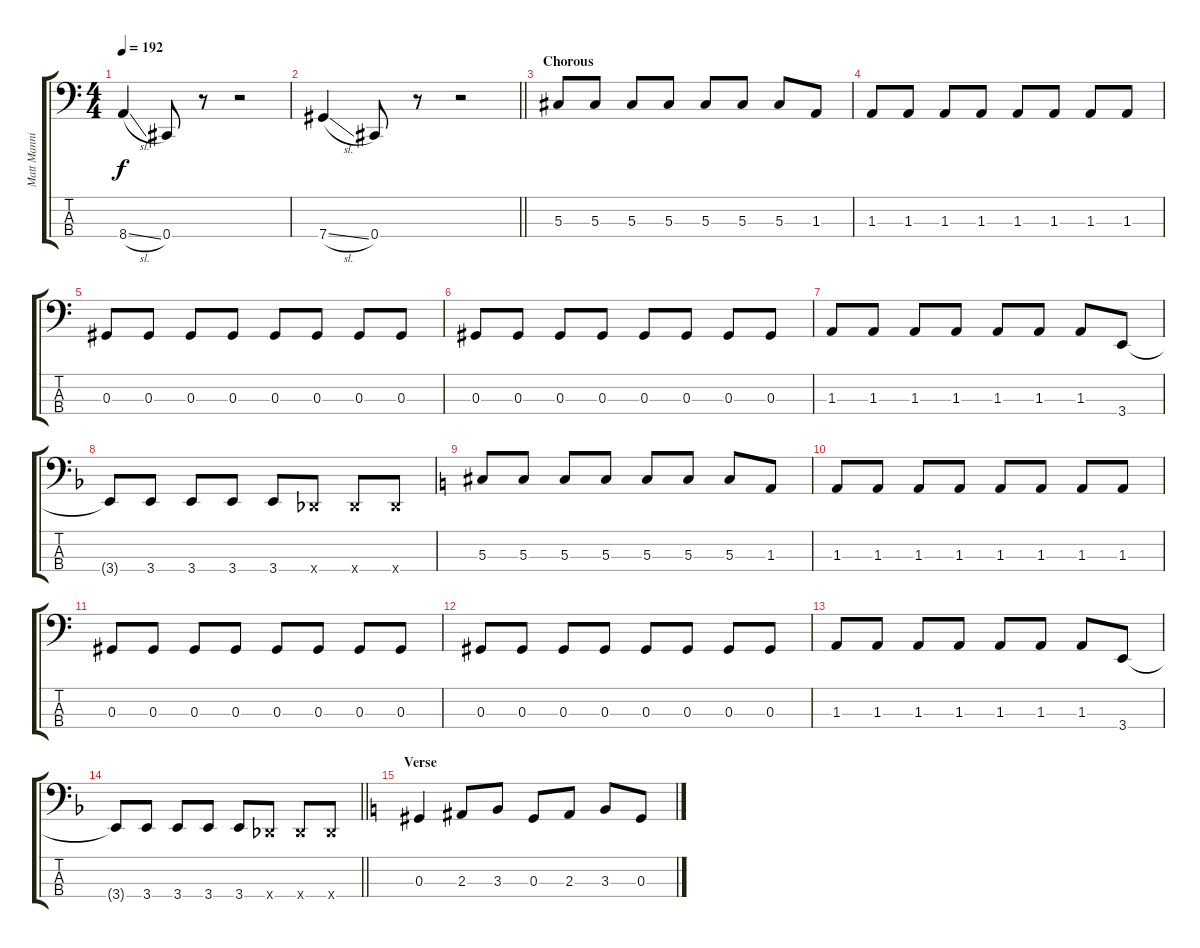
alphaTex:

\track ("Matt Manning" "Matt Manni") {instrument electricbasspick}
\staff {score tabs}
\tuning (Gb2 Db2 Ab1 Db1) {hide}
\ts (4 4)
\tempo 192
\clef f4
\ks c
8.4{sl}.4{dy f} 0.4.8 r.8 r.2 |
\barLineRight lightlight
7.4{sl}.4 0.4.8 r.8 r.2 |
\section ("" " Chorous")
5.3.8 5.3.8 5.3.8 5.3.8 5.3.8 5.3.8 5.3.8 1.3.8 |
1.3.8 1.3.8 1.3.8 1.3.8 1.3.8 1.3.8 1.3.8 1.3.8 |
0.3.8 0.3.8 0.3.8 0.3.8 0.3.8 0.3.8 0.3.8 0.3.8 |
0.3.8 0.3.8 0.3.8 0.3.8 0.3.8 0.3.8 0.3.8 0.3.8 |
1.3.8 1.3.8 1.3.8 1.3.8 1.3.8 1.3.8 1.3.8 3.4.8 |
\ks dminor
3.4{t}.8 3.4.8 3.4.8 3.4.8 3.4.8 0.4{x}.8 0.4{x}.8 0.4{x}.8 |
\ks c
5.3.8 5.3.8 5.3.8 5.3.8 5.3.8 5.3.8 5.3.8 1.3.8 |
1.3.8 1.3.8 1.3.8 1.3.8 1.3.8 1.3.8 1.3.8 1.3.8 |
0.3.8 0.3.8 0.3.8 0.3.8 0.3.8 0.3.8 0.3.8 0.3.8 |
0.3.8 0.3.8 0.3.8 0.3.8 0.3.8 0.3.8 0.3.8 0.3.8 |
1.3.8 1.3.8 1.3.8 1.3.8 1.3.8 1.3.8 1.3.8 3.4.8 |
\barLineRight lightlight
\ks dminor
3.4{t}.8 3.4.8 3.4.8 3.4.8 3.4.8 0.4{x}.8 0.4{x}.8 0.4{x}.8 |
\section ("" " Verse")
\ks c
0.3.4 2.3.8 3.3.8 0.3.8 2.3.8 3.3.8 0.3.8
